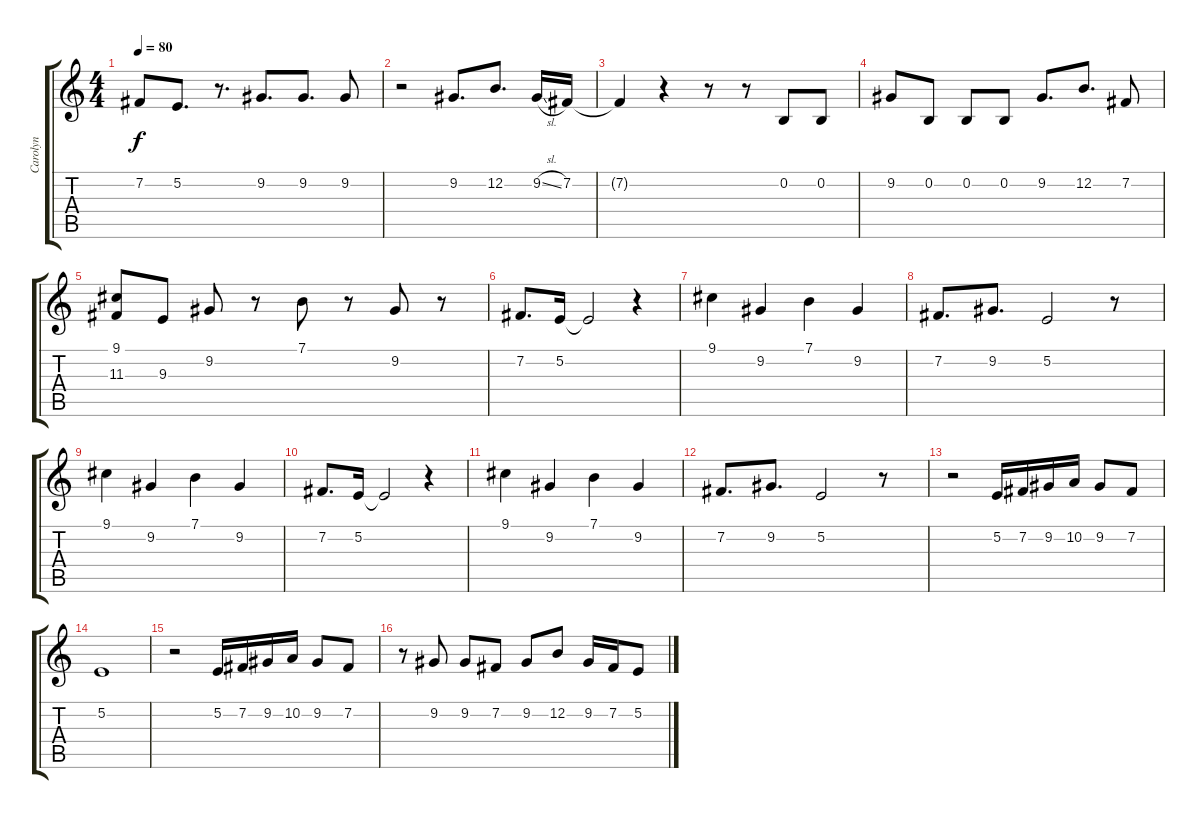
\track ("Carolyn" "Carolyn") {instrument acousticgrandpiano}
\staff {score tabs}
\tuning (E4 B3 G3 D3 A2 E2) {hide}
\ts (4 4)
\tempo 80
\clef g2
\ks c
7.2{t}.8{dy f} 5.2.8{d} r.8{d} 9.2.8{d} 9.2.8{d} 9.2.8 |
r.2 9.2.8{d} 12.2.8{d} 9.2{sl}.16 7.2.16 |
7.2{t}.4 r.4 r.8 r.8 0.2.8 0.2.8 |
9.2.8 0.2.8 0.2.8 0.2.8 9.2.8{d} 12.2.8{d} 7.2.8 |
(9.1 11.3).8 9.3.8 9.2.8 r.8 7.1.8 r.8 9.2.8 r.8 |
7.2.8{d} 5.2.16 5.2{t}.2 r.4 |
9.1.4 9.2.4 7.1.4 9.2.4 |
7.2.8{d} 9.2.8{d} 5.2.2 r.8 |
9.1.4 9.2.4 7.1.4 9.2.4 |
7.2.8{d} 5.2.16 5.2{t}.2 r.4 |
9.1.4 9.2.4 7.1.4 9.2.4 |
7.2.8{d} 9.2.8{d} 5.2.2 r.8 |
r.2 5.2.16 7.2.16 9.2.16 10.2.16 9.2.8 7.2.8 |
5.2.1 |
r.2 5.2.16 7.2.16 9.2.16 10.2.16 9.2.8 7.2.8 |
r.8 9.2.8 9.2.8 7.2.8 9.2.8 12.2.8 9.2.16 7.2.16 5.2.8
